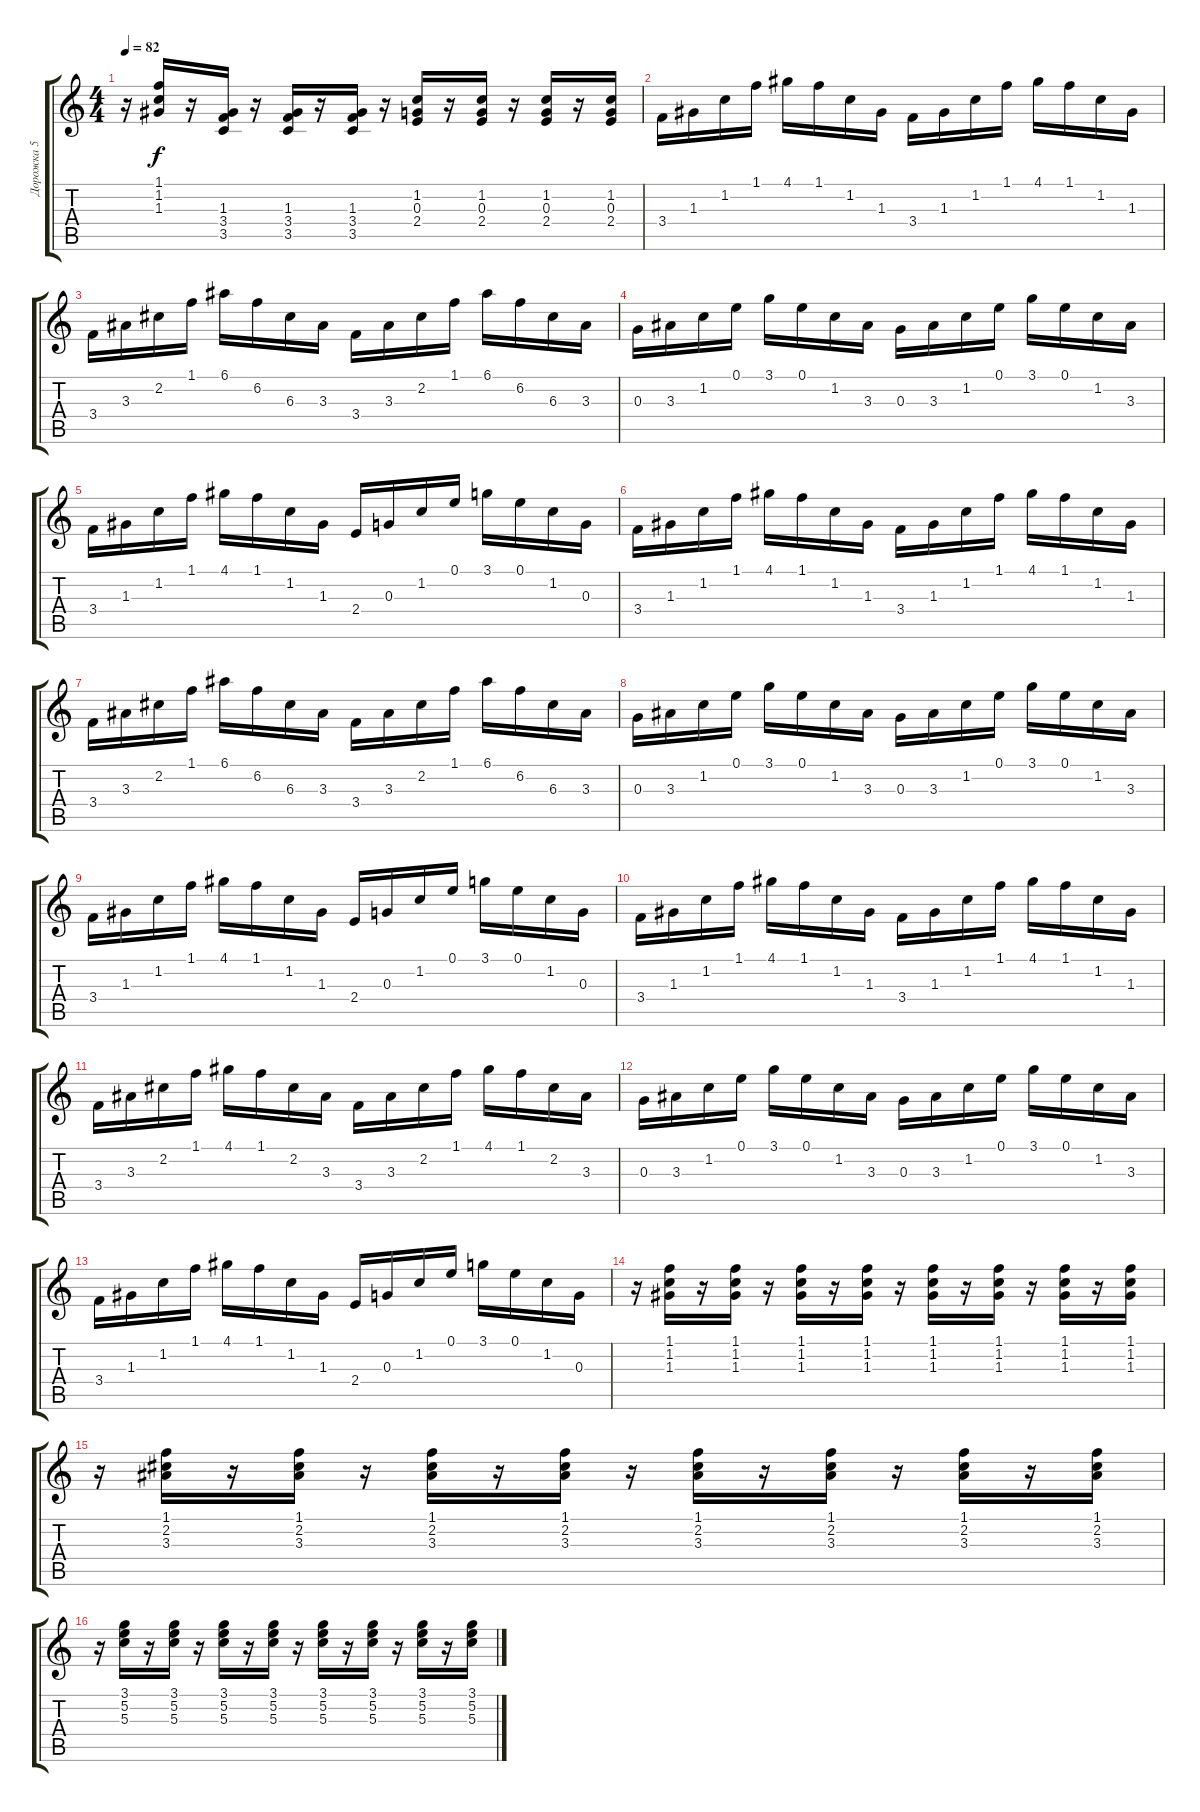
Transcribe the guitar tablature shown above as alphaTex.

\track ("Дорожка 5" "Дорожка 5") {instrument acousticguitarsteel}
\staff {score tabs}
\tuning (E4 B3 G3 D3 A2 E2) {hide}
\ts (4 4)
\tempo 82
\clef g2
\ks c
r.16{dy f} (1.1 1.2 1.3).16 r.16 (1.3 3.4 3.5).16 r.16 (1.3 3.4 3.5).16 r.16 (1.3 3.4 3.5).16 r.16 (1.2 0.3 2.4).16 r.16 (1.2 0.3 2.4).16 r.16 (1.2 0.3 2.4).16 r.16 (1.2 0.3 2.4).16 |
3.4.16 1.3.16 1.2.16 1.1.16 4.1.16 1.1.16 1.2.16 1.3.16 3.4.16 1.3.16 1.2.16 1.1.16 4.1.16 1.1.16 1.2.16 1.3.16 |
3.4.16 3.3.16 2.2.16 1.1.16 6.1.16 6.2.16 6.3.16 3.3.16 3.4.16 3.3.16 2.2.16 1.1.16 6.1.16 6.2.16 6.3.16 3.3.16 |
0.3.16 3.3.16 1.2.16 0.1.16 3.1.16 0.1.16 1.2.16 3.3.16 0.3.16 3.3.16 1.2.16 0.1.16 3.1.16 0.1.16 1.2.16 3.3.16 |
3.4.16 1.3.16 1.2.16 1.1.16 4.1.16 1.1.16 1.2.16 1.3.16 2.4.16 0.3.16 1.2.16 0.1.16 3.1.16 0.1.16 1.2.16 0.3.16 |
3.4.16 1.3.16 1.2.16 1.1.16 4.1.16 1.1.16 1.2.16 1.3.16 3.4.16 1.3.16 1.2.16 1.1.16 4.1.16 1.1.16 1.2.16 1.3.16 |
3.4.16 3.3.16 2.2.16 1.1.16 6.1.16 6.2.16 6.3.16 3.3.16 3.4.16 3.3.16 2.2.16 1.1.16 6.1.16 6.2.16 6.3.16 3.3.16 |
0.3.16 3.3.16 1.2.16 0.1.16 3.1.16 0.1.16 1.2.16 3.3.16 0.3.16 3.3.16 1.2.16 0.1.16 3.1.16 0.1.16 1.2.16 3.3.16 |
3.4.16 1.3.16 1.2.16 1.1.16 4.1.16 1.1.16 1.2.16 1.3.16 2.4.16 0.3.16 1.2.16 0.1.16 3.1.16 0.1.16 1.2.16 0.3.16 |
3.4.16 1.3.16 1.2.16 1.1.16 4.1.16 1.1.16 1.2.16 1.3.16 3.4.16 1.3.16 1.2.16 1.1.16 4.1.16 1.1.16 1.2.16 1.3.16 |
3.4.16 3.3.16 2.2.16 1.1.16 4.1.16 1.1.16 2.2.16 3.3.16 3.4.16 3.3.16 2.2.16 1.1.16 4.1.16 1.1.16 2.2.16 3.3.16 |
0.3.16 3.3.16 1.2.16 0.1.16 3.1.16 0.1.16 1.2.16 3.3.16 0.3.16 3.3.16 1.2.16 0.1.16 3.1.16 0.1.16 1.2.16 3.3.16 |
3.4.16 1.3.16 1.2.16 1.1.16 4.1.16 1.1.16 1.2.16 1.3.16 2.4.16 0.3.16 1.2.16 0.1.16 3.1.16 0.1.16 1.2.16 0.3.16 |
r.16 (1.1 1.2 1.3).16 r.16 (1.1 1.2 1.3).16 r.16 (1.1 1.2 1.3).16 r.16 (1.1 1.2 1.3).16 r.16 (1.1 1.2 1.3).16 r.16 (1.1 1.2 1.3).16 r.16 (1.1 1.2 1.3).16 r.16 (1.1 1.2 1.3).16 |
r.16 (1.1 2.2 3.3).16 r.16 (1.1 2.2 3.3).16 r.16 (1.1 2.2 3.3).16 r.16 (1.1 2.2 3.3).16 r.16 (1.1 2.2 3.3).16 r.16 (1.1 2.2 3.3).16 r.16 (1.1 2.2 3.3).16 r.16 (1.1 2.2 3.3).16 |
r.16 (3.1 5.2 5.3).16 r.16 (3.1 5.2 5.3).16 r.16 (3.1 5.2 5.3).16 r.16 (3.1 5.2 5.3).16 r.16 (3.1 5.2 5.3).16 r.16 (3.1 5.2 5.3).16 r.16 (3.1 5.2 5.3).16 r.16 (3.1 5.2 5.3).16
